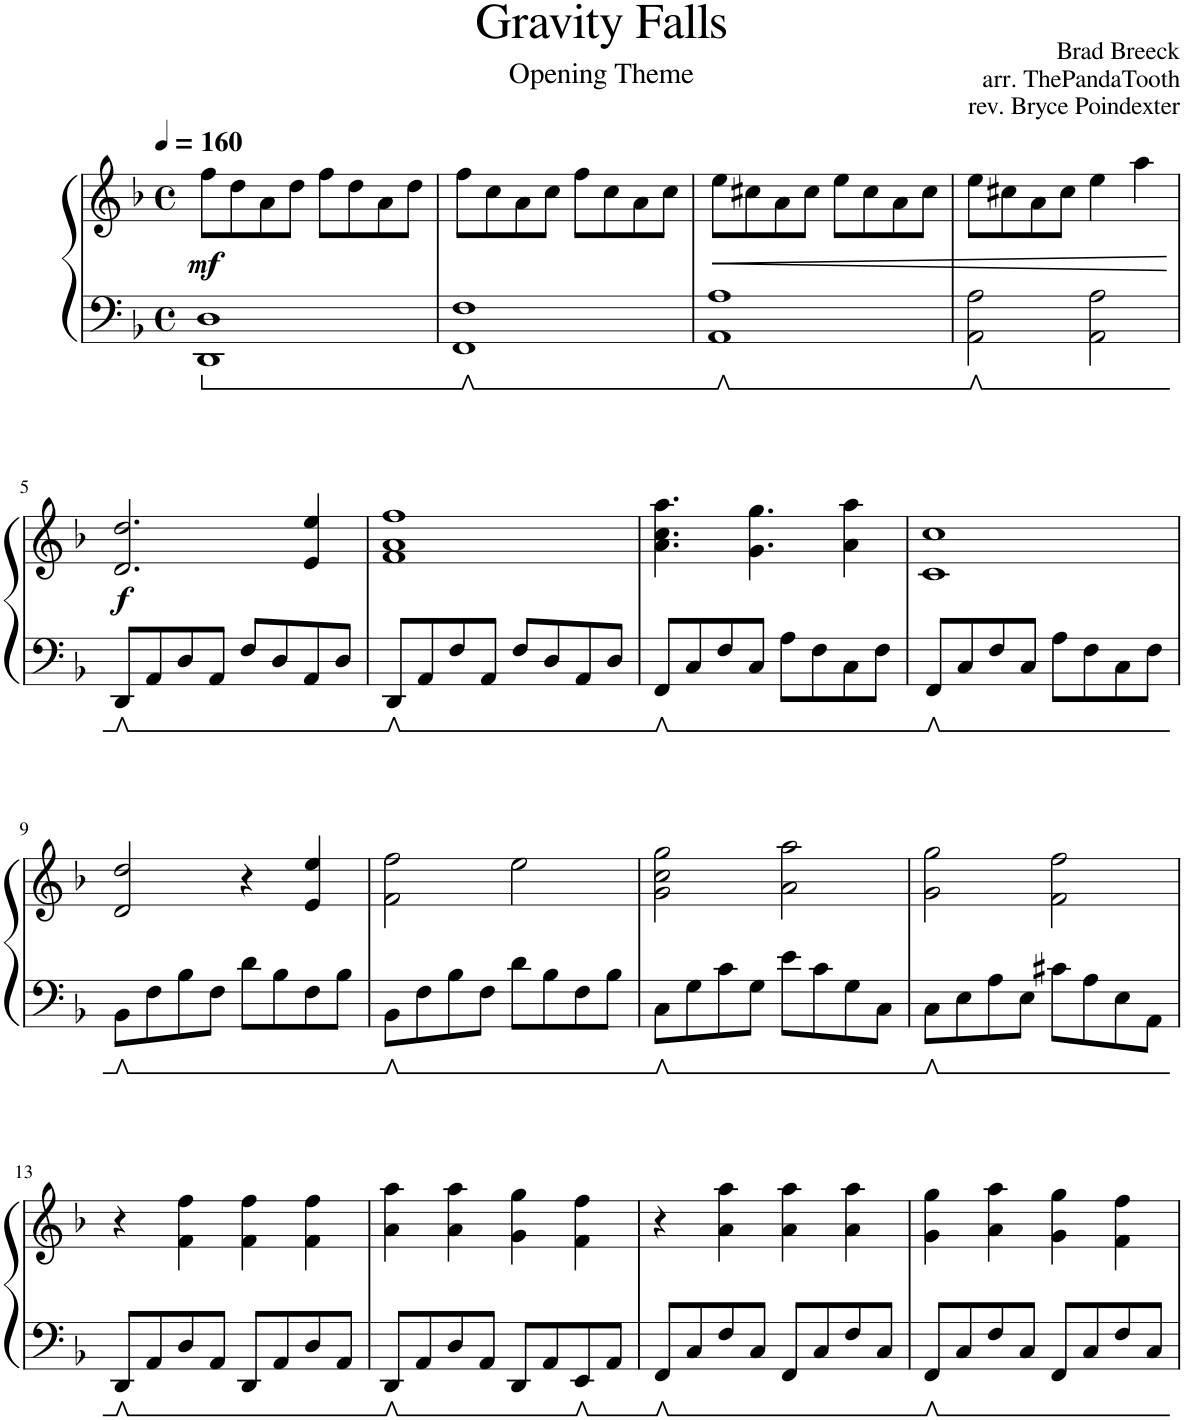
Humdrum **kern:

**kern	**kern	**dynam
*part1	*part1	*part1
*staff2	*staff1	*staff1/2
*I"Grand Piano	*	*
*I'Pno.	*	*
*clefF4	*clefG2	*
*k[b-]	*k[b-]	*
*M4/4	*M4/4	*
*met(c)	*met(c)	*
*MM160	*MM160	*
=1	=1	=1
!	!	!LO:DY:b
1DD 1D	8ff\L	mf
.	8dd\	.
.	8a\	.
.	8dd\J	.
.	8ff\L	.
.	8dd\	.
.	8a\	.
.	8dd\J	.
=2	=2	=2
1FF 1F	8ff\L	.
.	8cc\	.
.	8a\	.
.	8cc\J	.
.	8ff\L	.
.	8cc\	.
.	8a\	.
.	8cc\J	.
=3	=3	=3
!	!	!LO:HP:b
1AA 1A	8ee\L	<
.	8cc#X\	.
.	8a\	.
.	8cc#\J	.
.	8ee\L	.
.	8cc#\	.
.	8a\	.
.	8cc#\J	.
=4	=4	=4
2AA\ 2A\	8ee\L	.
.	8cc#X\	.
.	8a\	.
.	8cc#\J	.
2AA\ 2A\	4ee\	.
.	4aa\	.
.	.	[
!!LO:LB:g=z
=5	=5	=5
!	!	!LO:DY:b
8DD/L	2.d/ 2.dd/	f
8AA/	.	.
8D/	.	.
8AA/J	.	.
8F/L	.	.
8D/	.	.
8AA/	4e/ 4ee/	.
8D/J	.	.
=6	=6	=6
8DD/L	1f 1a 1ff	.
8AA/	.	.
8F/	.	.
8AA/J	.	.
8F/L	.	.
8D/	.	.
8AA/	.	.
8D/J	.	.
=7	=7	=7
8FF/L	4.a\ 4.cc\ 4.aa\	.
8C/	.	.
8F/	.	.
8C/J	4.g\ 4.gg\	.
8A\L	.	.
8F\	.	.
8C\	4a\ 4aa\	.
8F\J	.	.
=8	=8	=8
8FF/L	1c 1cc	.
8C/	.	.
8F/	.	.
8C/J	.	.
8A\L	.	.
8F\	.	.
8C\	.	.
8F\J	.	.
!!LO:LB:g=z
=9	=9	=9
8BB-\L	2d/ 2dd/	.
8F\	.	.
8B-\	.	.
8F\J	.	.
8d\L	4r	.
8B-\	.	.
8F\	4e/ 4ee/	.
8B-\J	.	.
=10	=10	=10
8BB-\L	2f\ 2ff\	.
8F\	.	.
8B-\	.	.
8F\J	.	.
8d\L	2ee\	.
8B-\	.	.
8F\	.	.
8B-\J	.	.
=11	=11	=11
8C\L	2g\ 2cc\ 2gg\	.
8G\	.	.
8c\	.	.
8G\J	.	.
8e\L	2a\ 2aa\	.
8c\	.	.
8G\	.	.
8C\J	.	.
=12	=12	=12
8C\L	2g\ 2gg\	.
8E\	.	.
8A\	.	.
8E\J	.	.
8c#X\L	2f\ 2ff\	.
8A\	.	.
8E\	.	.
8AA\J	.	.
!!LO:LB:g=z
=13	=13	=13
8DD/L	4r	.
8AA/	.	.
8D/	4f\ 4ff\	.
8AA/J	.	.
8DD/L	4f\ 4ff\	.
8AA/	.	.
8D/	4f\ 4ff\	.
8AA/J	.	.
=14	=14	=14
8DD/L	4a\ 4aa\	.
8AA/	.	.
8D/	4a\ 4aa\	.
8AA/J	.	.
8DD/L	4g\ 4gg\	.
8AA/	.	.
8EE/	4f\ 4ff\	.
8AA/J	.	.
=15	=15	=15
8FF/L	4r	.
8C/	.	.
8F/	4a\ 4aa\	.
8C/J	.	.
8FF/L	4a\ 4aa\	.
8C/	.	.
8F/	4a\ 4aa\	.
8C/J	.	.
=16	=16	=16
8FF/L	4g\ 4gg\	.
8C/	.	.
8F/	4a\ 4aa\	.
8C/J	.	.
8FF/L	4g\ 4gg\	.
8C/	.	.
8F/	4f\ 4ff\	.
8C/J	.	.
=	=	=
*-	*-	*-
